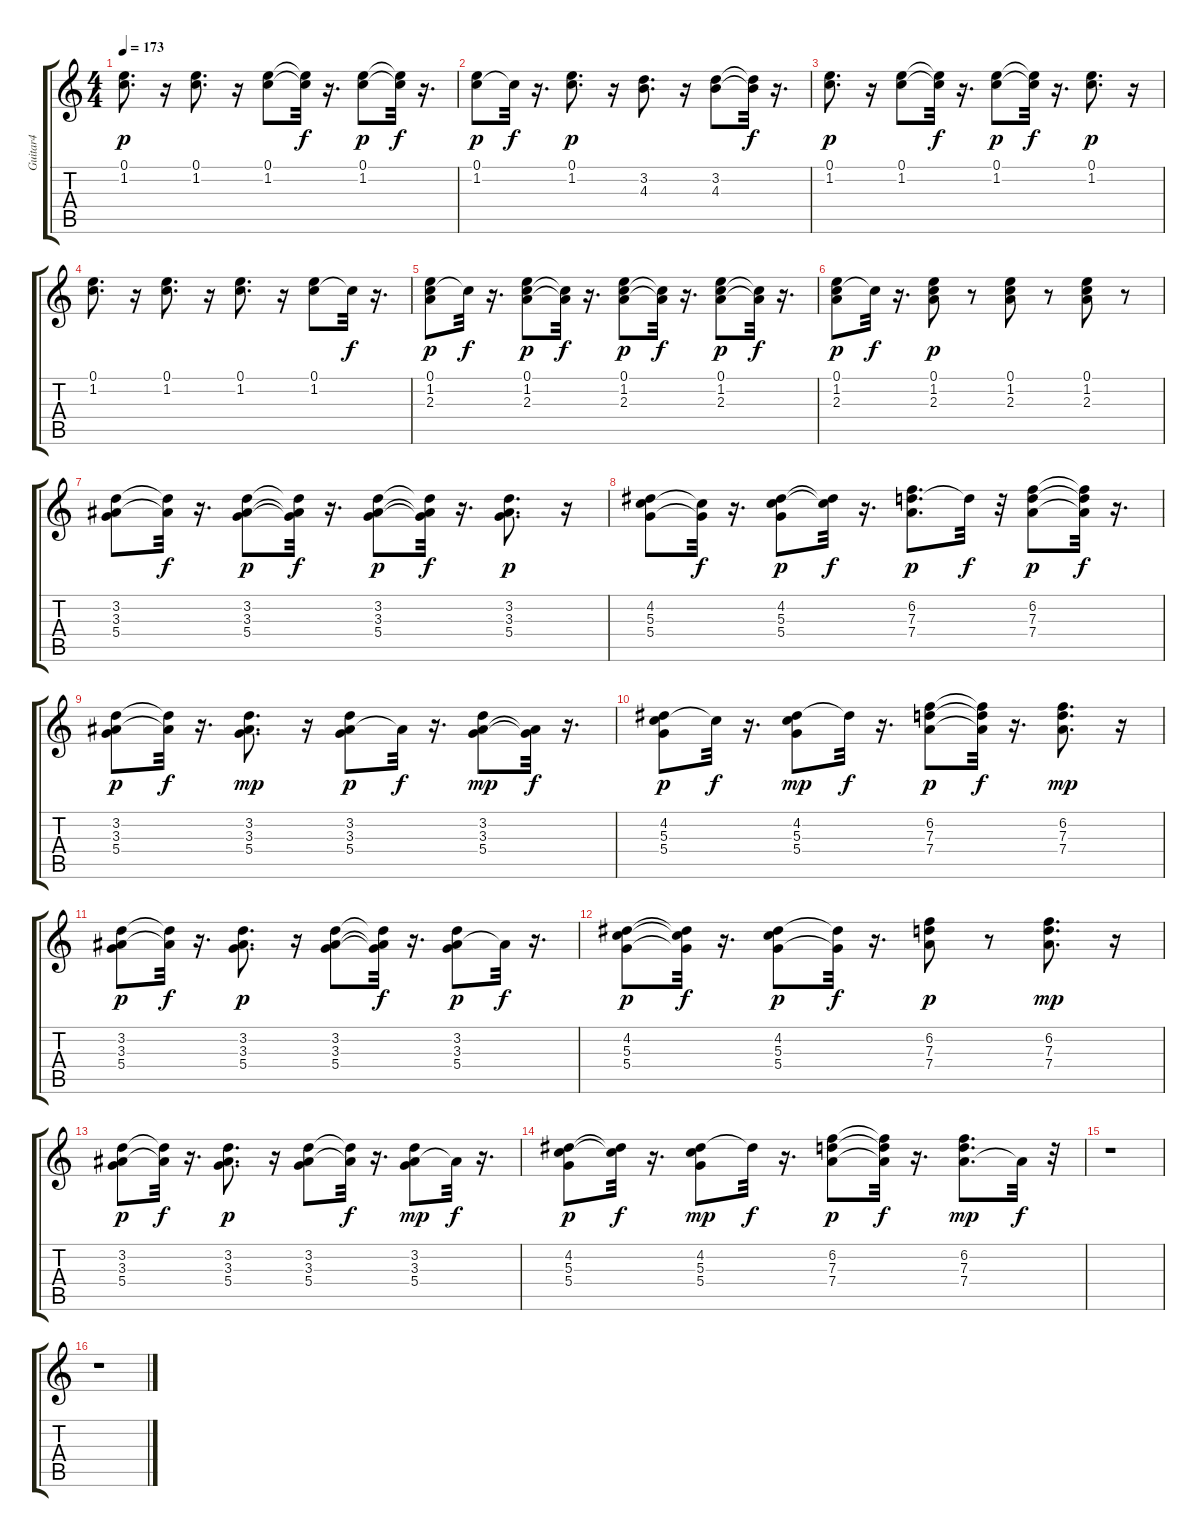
\track ("Guitar4" "Guitar4") {instrument distortionguitar}
\staff {score tabs}
\tuning (E4 B3 G3 D3 A2 E2) {hide}
\ts (4 4)
\tempo 173
\clef g2
\ks c
(0.1 1.2).8{d dy p} r.16 (0.1 1.2).8{d} r.16 (0.1 1.2).8 (0.1{t} 1.2{t}).32{dy f} r.16{d} (0.1 1.2).8{dy p} (0.1{t} 1.2{t}).32{dy f} r.16{d} |
(0.1 1.2).8{dy p} 1.2{t}.32{dy f} r.16{d} (0.1 1.2).8{d dy p} r.16 (3.2 4.3).8{d} r.16 (3.2 4.3).8 (3.2{t} 4.3{t}).32{dy f} r.16{d} |
(0.1 1.2).8{d dy p} r.16 (0.1 1.2).8 (0.1{t} 1.2{t}).32{dy f} r.16{d} (0.1 1.2).8{dy p} (0.1{t} 1.2{t}).32{dy f} r.16{d} (0.1 1.2).8{d dy p} r.16 |
(0.1 1.2).8{d} r.16 (0.1 1.2).8{d} r.16 (0.1 1.2).8{d} r.16 (0.1 1.2).8 1.2{t}.32{dy f} r.16{d} |
(0.1 1.2 2.3).8{dy p} 1.2{t}.32{dy f} r.16{d} (0.1 1.2 2.3).8{dy p} (1.2{t} 2.3{t}).32{dy f} r.16{d} (0.1 1.2 2.3).8{dy p} (1.2{t} 2.3{t}).32{dy f} r.16{d} (0.1 1.2 2.3).8{dy p} (1.2{t} 2.3{t}).32{dy f} r.16{d} |
(0.1 1.2 2.3).8{dy p} 1.2{t}.32{dy f} r.16{d} (0.1 1.2 2.3).8{dy p} r.8 (0.1 1.2 2.3).8 r.8 (0.1 1.2 2.3).8 r.8 |
(3.2 3.3 5.4).8 (3.2{t} 3.3{t}).32{dy f} r.16{d} (3.2 3.3 5.4).8{dy p} (3.2{t} 3.3{t} 5.4{t}).32{dy f} r.16{d} (3.2 3.3 5.4).8{dy p} (3.2{t} 3.3{t} 5.4{t}).32{dy f} r.16{d} (3.2 3.3 5.4).8{d dy p} r.16 |
(4.2 5.3 5.4).8 (5.3{t} 5.4{t}).32{dy f} r.16{d} (4.2 5.3 5.4).8{dy p} (4.2{t} 5.3{t}).32{dy f} r.16{d} (6.2 7.3 7.4).8{d dy p} 7.3{t}.32{dy f} r.32 (6.2 7.3 7.4).8{dy p} (6.2{t} 7.3{t} 7.4{t}).32{dy f} r.16{d} |
(3.2 3.3 5.4).8{dy p} (3.2{t} 3.3{t}).32{dy f} r.16{d} (3.2 3.3 5.4).8{d dy mp} r.16 (3.2 3.3 5.4).8{dy p} 3.3{t}.32{dy f} r.16{d} (3.2 3.3 5.4).8{dy mp} (3.3{t} 5.4{t}).32{dy f} r.16{d} |
(4.2 5.3 5.4).8{dy p} 5.3{t}.32{dy f} r.16{d} (4.2 5.3 5.4).8{dy mp} 4.2{t}.32{dy f} r.16{d} (6.2 7.3 7.4).8{dy p} (6.2{t} 7.3{t} 7.4{t}).32{dy f} r.16{d} (6.2 7.3 7.4).8{d dy mp} r.16 |
(3.2 3.3 5.4).8{dy p} (3.2{t} 3.3{t}).32{dy f} r.16{d} (3.2 3.3 5.4).8{d dy p} r.16 (3.2 3.3 5.4).8 (3.2{t} 3.3{t} 5.4{t}).32{dy f} r.16{d} (3.2 3.3 5.4).8{dy p} 3.3{t}.32{dy f} r.16{d} |
(4.2 5.3 5.4).8{dy p} (4.2{t} 5.3{t} 5.4{t}).32{dy f} r.16{d} (4.2 5.3 5.4).8{dy p} (4.2{t} 5.4{t}).32{dy f} r.16{d} (6.2 7.3 7.4).8{dy p} r.8 (6.2 7.3 7.4).8{d dy mp} r.16 |
(3.2 3.3 5.4).8{dy p} (3.2{t} 3.3{t}).32{dy f} r.16{d} (3.2 3.3 5.4).8{d dy p} r.16 (3.2 3.3 5.4).8 (3.2{t} 3.3{t}).32{dy f} r.16{d} (3.2 3.3 5.4).8{dy mp} 3.3{t}.32{dy f} r.16{d} |
(4.2 5.3 5.4).8{dy p} (4.2{t} 5.3{t}).32{dy f} r.16{d} (4.2 5.3 5.4).8{dy mp} 4.2{t}.32{dy f} r.16{d} (6.2 7.3 7.4).8{dy p} (6.2{t} 7.3{t} 7.4{t}).32{dy f} r.16{d} (6.2 7.3 7.4).8{d dy mp} 7.4{t}.32{dy f} r.32 |
r.1 |
r.1
